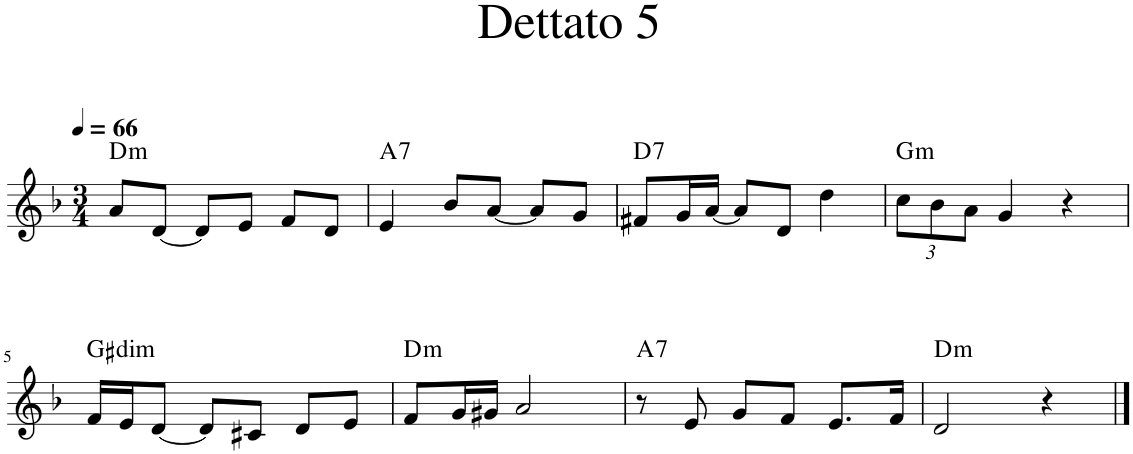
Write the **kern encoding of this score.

**kern	**harte
*part1	*part1
*staff1	*
*I"Piano	*
*I'Pno.	*
*clefG2	*
*k[b-]	*
*M3/4	*
*MM66	*
=1	=1
!	!LO:H:kt=m
8a/L	D:min
[8d/J	.
8d/L]	.
8e/J	.
8f/L	.
8d/J	.
=2	=2
!	!LO:H:kt=7
4e/	A:7
8b-/L	.
[8a/J	.
8a/L]	.
8g/J	.
=3	=3
!	!LO:H:kt=7
8f#X/L	D:7
16g/L	.
[16a/JJ	.
8a/L]	.
8d/J	.
4dd\	.
=4	=4
*Xbrackettup	*
!	!LO:H:kt=m
12cc\L	G:min
12b-\	.
12a\J	.
4g/	.
4r	.
!!LO:LB:g=z
=5	=5
!	!LO:H:kt=dim
16f/LL	G#:dim
16e/J	.
[8d/J	.
8d/L]	.
8c#X/J	.
8d/L	.
8e/J	.
=6	=6
!	!LO:H:kt=m
8f/L	D:min
16g/L	.
16g#X/JJ	.
2a/	.
=7	=7
!	!LO:H:kt=7
8r	A:7
8e/	.
8g/L	.
8f/J	.
8.e/L	.
16f/Jk	.
=8	=8
!	!LO:H:kt=m
2d/	D:min
4r	.
==	==
*-	*-
